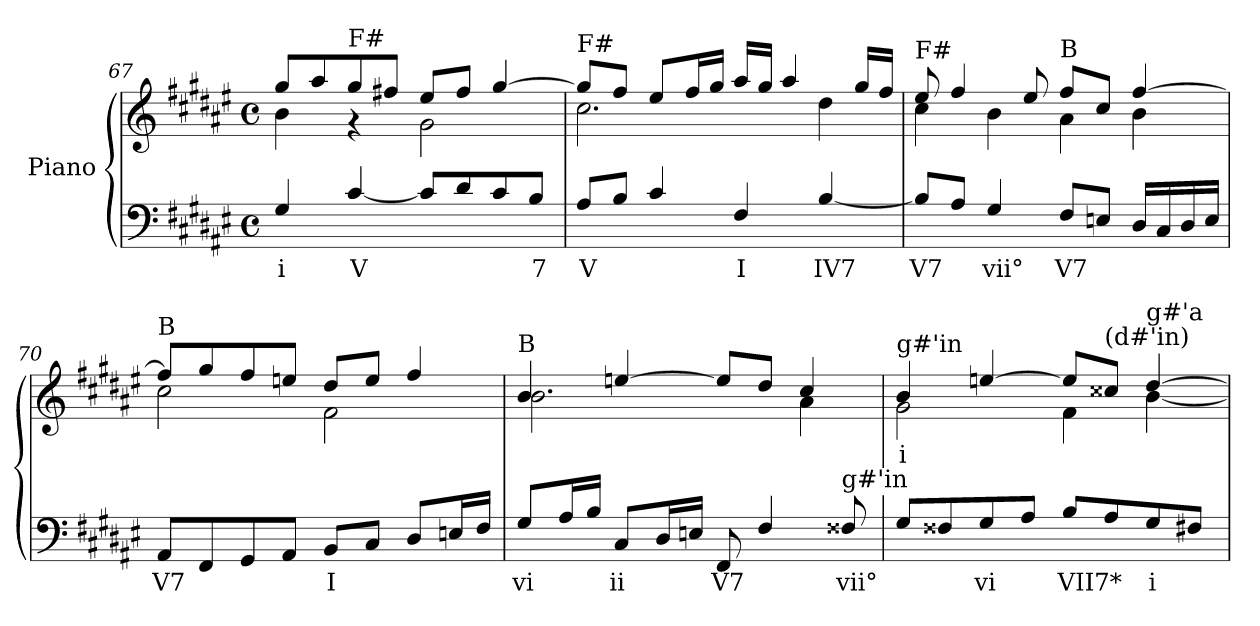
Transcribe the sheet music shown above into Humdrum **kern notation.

**kern	**text	**kern	**text
*part1	*part1	*part1	*part1
*staff2	*staff2	*staff1	*staff1
*I"Piano	*	*	*
*clefF4	*	*clefG2	*
*k[f#c#g#d#a#e#]	*	*k[f#c#g#d#a#e#]	*
*M4/4	*	*M4/4	*
*met(c)	*	*met(c)	*
=67	=67	=67	=67
*^	*	*	*
!	!	!	!LO:TX:a:t=g#'a	!
!	!	!LO:LY:b	!	!
*	*	*	*^	*
1ryy	4G#i/	i	8gg#j/L	4bZ\	.
.	.	.	8aa#j/	.	.
!	!	!	!LO:TX:a:t=F#	!	!
!	!	!LO:LY:b	!	!	!
.	[4c#i/	V	8gg#j/	4r	.
.	.	.	8ff#Xj/J	.	.
.	8c#i/L]	.	8ee#j/L	2g#Z\	.
.	8d#i/	.	8ff#j/J	.	.
.	8c#i/	.	[4gg#j/	.	.
!	!	!LO:LY:b	!	!	!
.	8Bi/J	7	.	.	.
!!LO:LB:g=z	!!
=68	=68	=68	=68	=68	=68
!	!	!	!LO:TX:a:t=F#	!	!
!	!	!LO:LY:b	!	!	!
1ryy	8A#i/L	V	8gg#j/L]	2.cc#Z\	.
.	8Bi/J	.	8ff#j/J	.	.
.	4c#i/	.	8ee#j/L	.	.
.	.	.	16ff#j/L	.	.
.	.	.	16gg#j/JJ	.	.
!	!	!LO:LY:b	!	!	!
.	4F#i/	I	16aa#j/LL	.	.
.	.	.	16gg#j/JJ	.	.
.	.	.	4aa#j/	.	.
!	!	!LO:LY:b	!	!	!
.	[4Bi/	IV7	.	4dd#Z\	.
.	.	.	16gg#j/LL	.	.
.	.	.	16ff#j/JJ	.	.
=69	=69	=69	=69	=69	=69
!	!	!	!LO:TX:a:t=F#	!	!
!	!	!LO:LY:b	!	!	!
1ryy	8Bi/L]	V7	8ee#j/	4cc#Z\	.
.	8A#i/J	.	4ff#j/	.	.
!	!	!LO:LY:b	!	!	!
.	4G#i/	vii°	.	4bZ\	.
.	.	.	8ee#j/	.	.
!	!	!	!LO:TX:a:t=B	!	!
!	!	!LO:LY:b	!	!	!
.	8F#i/L	V7	8ff#j/L	4a#Z\	.
.	8Eni/J	.	8cc#j/J	.	.
.	16D#i/LL	.	[4ff#j/	4bZ\	.
.	16C#i/	.	.	.	.
.	16D#i/	.	.	.	.
.	16Ei/JJ	.	.	.	.
=70	=70	=70	=70	=70	=70
!	!	!	!LO:TX:a:t=B	!	!
!	!	!LO:LY:b	!	!	!
1ryy	8AA#i/L	V7	8ff#j/L]	2cc#Z\	.
.	8FF#i/	.	8gg#j/	.	.
.	8GG#i/	.	8ff#j/	.	.
.	8AA#i/J	.	8eenj/J	.	.
!	!	!LO:LY:b	!	!	!
.	8BBi/L	I	8dd#j/L	2f#Z\	.
.	8C#i/J	.	8eej/J	.	.
.	8D#i/L	.	4ff#j/	.	.
.	16Eni/L	.	.	.	.
.	16F#i/JJ	.	.	.	.
=71	=71	=71	=71	=71	=71
!	!	!	!LO:TX:a:t=B	!	!
!	!	!LO:LY:b	!	!	!
1ryy	8G#i/L	vi	4bj/	2.bZ\	.
.	16A#i/L	.	.	.	.
.	16Bi/JJ	.	.	.	.
!	!	!LO:LY:b	!	!	!
.	8C#i/L	ii	[4eenj/	.	.
.	16D#i/L	.	.	.	.
.	16Eni/JJ	.	.	.	.
!	!	!LO:LY:b	!	!	!
.	8FF#i/	V7	8eej/L]	.	.
.	4F#i/	.	8dd#j/J	.	.
.	.	.	4cc#j/	4a#Z\	.
!	!LO:TX:a:t=g#'in	!	!	!	!
!	!	!LO:LY:b	!	!	!
.	8F##Xi/	vii°	.	.	.
!!LO:LB:g=z	!!
=72	=72	=72	=72	=72	=72
!	!	!	!LO:TX:a:t=g#'in	!	!
!	!	!	!	!	!LO:LY:b
1ryy	8G#i/L	.	4bj/	2g#Z\	i
.	8F##Xi/	.	.	.	.
!	!	!LO:LY:b	!	!	!
.	8G#i/	vi	[4eenj/	.	.
.	8A#i/J	.	.	.	.
!	!	!LO:LY:b	!	!	!
.	8Bi/L	VII7*	8eej/L]	4f#Z\	.
!	!	!	!LO:TX:a:t=(d#'in)	!	!
.	8A#i/	.	8cc##Xj/J	.	.
!	!	!	!LO:TX:a:t=g#'a	!	!
!	!	!LO:LY:b	!	!	!
.	8G#i/	i	[4dd#j/	[4bZ\	.
.	8F#Xi/J	.	.	.	.
*v	*v	*	*	*	*
*	*	*v	*v	*
=	=	=	=
*-	*-	*-	*-
